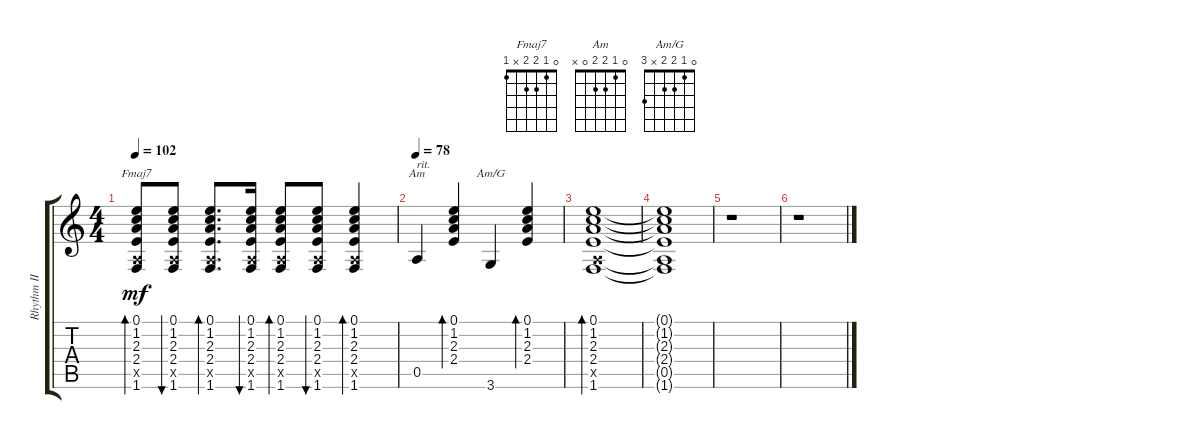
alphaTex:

\track ("Rhythm II - J. Page" "Rhythm II ") {instrument electricguitarclean}
\staff {score tabs}
\tuning (E4 B3 G3 D3 A2 E2) {hide}
\chord ("Fmaj7" 0 1 2 2 x 1)
\chord ("Am" 0 1 2 2 0 x)
\chord ("Am/G" 0 1 2 2 x 3)
\ts (4 4)
\tempo 102
\clef g2
\ks c
(0.1 1.2 2.3 2.4 0.5{x} 1.6).8{bd 30 ch "Fmaj7" dy mf} (0.1 1.2 2.3 2.4 0.5{x} 1.6).8{bu 30} (0.1 1.2 2.3 2.4 0.5{x} 1.6).8{d bd 30} (0.1 1.2 2.3 2.4 0.5{x} 1.6).16{bu 30} (0.1 1.2 2.3 2.4 0.5{x} 1.6).8{bd 30} (0.1 1.2 2.3 2.4 0.5{x} 1.6).8{bu 30} (0.1 1.2 2.3 2.4 0.5{x} 1.6).4{bd 30} |
\tempo 78
0.5.4{ch "Am" txt "rit."} (0.1 1.2 2.3 2.4).4{bd 30} 3.6.4{ch "Am/G"} (0.1 1.2 2.3 2.4).4{bd 30} |
(0.1 1.2 2.3 2.4 0.5{x} 1.6).1{bd 30} |
(0.1{t} 1.2{t} 2.3{t} 2.4{t} 0.5{t} 1.6{t}).1 |
r.1 |
r.1
